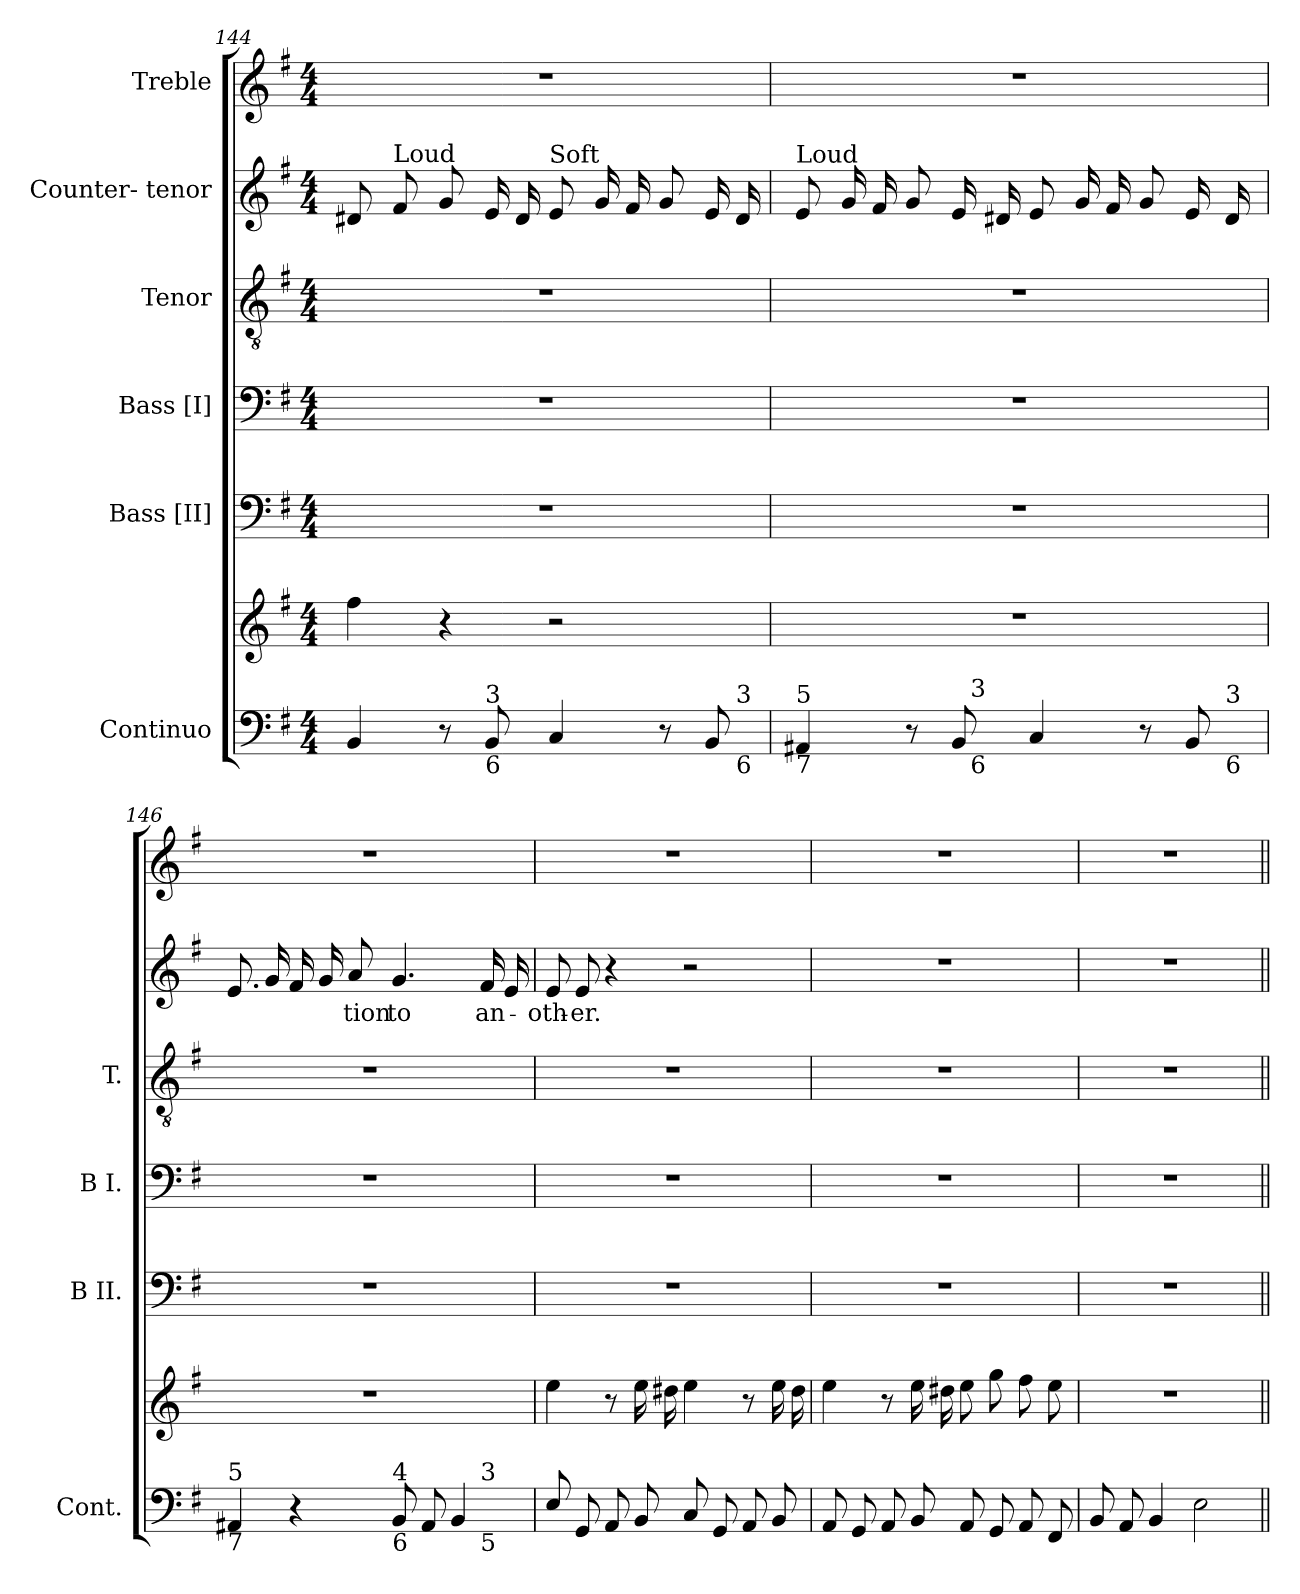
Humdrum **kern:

**kern	**kern	**kern	**kern	**kern	**kern	**text	**kern
*part6	*part6	*part5	*part4	*part3	*part2	*part2	*part1
*staff7	*staff6	*staff5	*staff4	*staff3	*staff2	*staff2	*staff1
*I"Continuo	*	*I"Bass [II]	*I"Bass [I]	*I"Tenor	*I"Counter- tenor	*	*I"Treble
*I'Cont.	*	*I'B II.	*I'B I.	*I'T.	*	*	*
*clefF4	*clefG2	*clefF4	*clefF4	*clefGv2	*clefG2	*	*clefG2
*	*	*	*	*ITrd7c12	*	*	*
*k[f#]	*k[f#]	*k[f#]	*k[f#]	*k[f#]	*k[f#]	*	*k[f#]
*G:	*G:	*G:	*G:	*G:	*G:	*	*G:
*M4/4	*M4/4	*M4/4	*M4/4	*M4/4	*M4/4	*	*M4/4
=144	=144	=144	=144	=144	=144	=144	=144
*^	*	*	*	*	*	*	*
4BBi/	2...ryy	4ff#i\	1r	1r	1r	8d#Xi/	.	1r
!	!	!	!	!	!	!LO:TX:a:t=Loud	!	!
.	.	.	.	.	.	8f#i/	.	.
8r	.	4r	.	.	.	8gi/	.	.
!LO:TX:b:t=6	!	!	!	!	!	!	!	!
!LO:TX:t=3	!	!	!	!	!	!	!	!
8BBi/	.	.	.	.	.	16ei/	.	.
.	.	.	.	.	.	16d#i/	.	.
!	!	!	!	!	!	!LO:TX:a:t=Soft	!	!
4Ci/	.	2r	.	.	.	8ei/	.	.
.	.	.	.	.	.	16gi/	.	.
.	.	.	.	.	.	16f#i/	.	.
8r	.	.	.	.	.	8gi/	.	.
8BBi/	.	.	.	.	.	16ei/	.	.
!	!LO:TX:b:t=6	!	!	!	!	!	!	!
!	!LO:TX:t=3	!	!	!	!	!	!	!
.	16ryy	.	.	.	.	16d#i/	.	.
!!LO:LB:g=z
=145	=145	=145	=145	=145	=145	=145	=145	=145
!	!	!	!	!	!	!LO:TX:a:t=Loud	!	!
!LO:TX:b:t=7	!	!	!	!	!	!	!	!
!LO:TX:t=5	!	!	!	!	!	!	!	!
*	*^	*	*	*	*	*	*	*
4AA#Xi/	4ryy	2...ryy	1r	1r	1r	1r	8ei/	.	1r
.	.	.	.	.	.	.	16gi/	.	.
.	.	.	.	.	.	.	16f#i/	.	.
8r	8ryy	.	.	.	.	.	8gi/	.	.
8BBi/	64..ryy	.	.	.	.	.	16ei/	.	.
!	!LO:TX:b:t=6	!	!	!	!	!	!	!	!
!	!LO:TX:t=3	!	!	!	!	!	!	!	!
.	2ryy	.	.	.	.	.	.	.	.
.	.	.	.	.	.	.	16d#Xi/	.	.
4Ci/	.	.	.	.	.	.	8ei/	.	.
.	.	.	.	.	.	.	16gi/	.	.
.	.	.	.	.	.	.	16f#i/	.	.
8r	.	.	.	.	.	.	8gi/	.	.
8BBi/	.	.	.	.	.	.	16ei/	.	.
.	16ryy	.	.	.	.	.	.	.	.
!	!	!LO:TX:b:t=6	!	!	!	!	!	!	!
!	!	!LO:TX:t=3	!	!	!	!	!	!	!
.	.	16ryy	.	.	.	.	16d#i/	.	.
.	32ryy	.	.	.	.	.	.	.	.
.	256ryy	.	.	.	.	.	.	.	.
=146	=146	=146	=146	=146	=146	=146	=146	=146	=146
!LO:TX:b:t=7	!	!	!	!	!	!	!	!	!
!LO:TX:t=5	!	!	!	!	!	!	!	!	!
*	*v	*v	*	*	*	*	*	*	*
4AA#Xi/	2..ryy	1r	1r	1r	1r	8.ei/	.	1r
.	.	.	.	.	.	16gi/	.	.
4r	.	.	.	.	.	16f#i/	.	.
.	.	.	.	.	.	16gi/	.	.
!	!	!	!	!	!	!	!LO:LY:b:color=#000000	!
.	.	.	.	.	.	8ai/	-tion	.
!LO:TX:b:t=6	!	!	!	!	!	!	!	!
!LO:TX:t=4	!	!	!	!	!	!	!	!
!	!	!	!	!	!	!	!LO:LY:b:color=#000000	!
8BBi/	.	.	.	.	.	4.gi/	to	.
8AA#i/	.	.	.	.	.	.	.	.
4BBi/	.	.	.	.	.	.	.	.
!	!LO:TX:b:t=5	!	!	!	!	!	!	!
!	!LO:TX:t=3	!	!	!	!	!	!	!
!	!	!	!	!	!	!	!LO:LY:b:color=#000000	!
.	8ryy	.	.	.	.	16f#i/	an-	.
.	.	.	.	.	.	16ei/	.	.
*v	*v	*	*	*	*	*	*	*
=147	=147	=147	=147	=147	=147	=147	=147
*^	*	*	*	*	*	*	*
!	!	!	!	!	!	!	!LO:LY:b:color=#000000	!
*v	*v	*	*	*	*	*	*	*
8Ei/	4eei\	1r	1r	1r	8ei/	-oth-	1r
!	!	!	!	!	!	!LO:LY:b:color=#000000	!
8GGi/	.	.	.	.	8ei/	-er.	.
8AAi/	8r	.	.	.	4r	.	.
8BBi/	16eei\	.	.	.	.	.	.
.	16dd#Xi\	.	.	.	.	.	.
8Ci/	4eei\	.	.	.	2r	.	.
8GGi/	.	.	.	.	.	.	.
8AAi/	8r	.	.	.	.	.	.
8BBi/	16eei\	.	.	.	.	.	.
.	16dd#i\	.	.	.	.	.	.
!!LO:LB:g=z
=148	=148	=148	=148	=148	=148	=148	=148
8AAi/	4eei\	1r	1r	1r	1r	.	1r
8GGi/	.	.	.	.	.	.	.
8AAi/	8r	.	.	.	.	.	.
8BBi/	16eei\	.	.	.	.	.	.
.	16dd#Xi\	.	.	.	.	.	.
8AAi/	8eei\	.	.	.	.	.	.
8GGi/	8ggi\	.	.	.	.	.	.
8AAi/	8ff#i\	.	.	.	.	.	.
8FF#i/	8eei\	.	.	.	.	.	.
=149	=149	=149	=149	=149	=149	=149	=149
8BBi/	1r	1r	1r	1r	1r	.	1r
8AAi/	.	.	.	.	.	.	.
4BBi/	.	.	.	.	.	.	.
2Ei\	.	.	.	.	.	.	.
=||	=||	=||	=||	=||	=||	=||	=||
*-	*-	*-	*-	*-	*-	*-	*-
